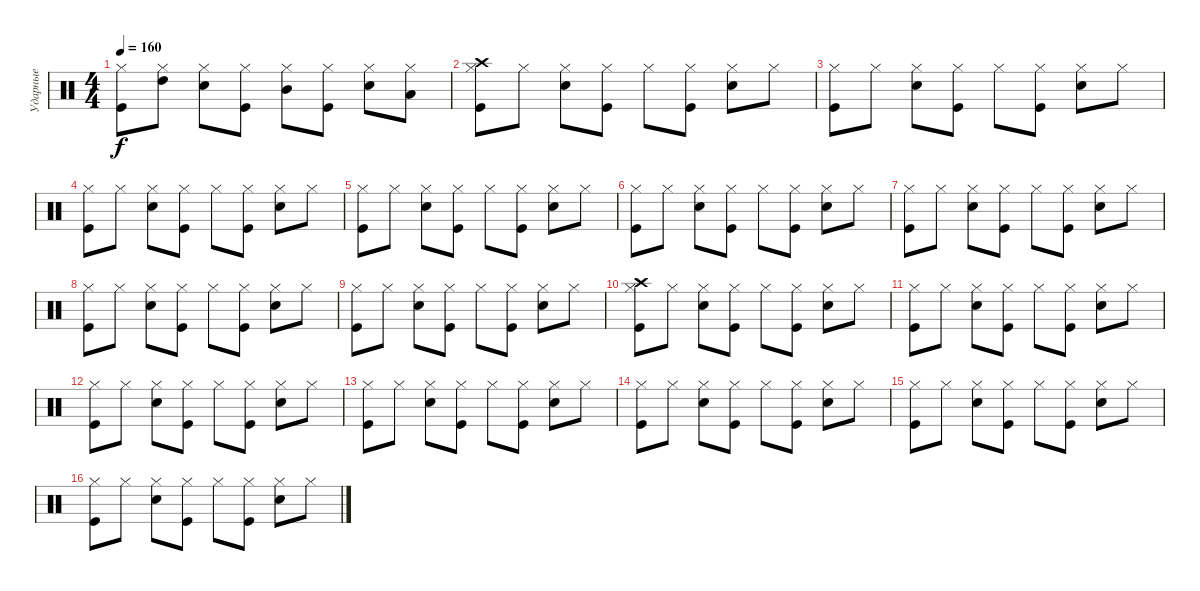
\track ("Ударные" "Ударные") {instrument percussion}
\staff {score}
\articulation defaults
\ts (4 4)
\tempo 160
\clef neutral
\ks c
("Kick (hit)" "Hi-Hat (closed)").8{dy f} ("High Tom (hit)" "Hi-Hat (closed)").8 ("Snare (hit) 2" "Hi-Hat (closed)").8 ("Kick (hit)" "Hi-Hat (closed)").8 ("Mid Tom (hit)" "Hi-Hat (closed)").8 ("Kick (hit)" "Hi-Hat (closed)").8 ("Snare (hit) 2" "Hi-Hat (closed)").8 ("Low Tom (hit)" "Hi-Hat (closed)").8 |
("Kick (hit)" "Crash high (hit)" "Hi-Hat (closed)").8 "Hi-Hat (closed)".8 ("Snare (hit) 2" "Hi-Hat (closed)").8 ("Kick (hit)" "Hi-Hat (closed)").8 "Hi-Hat (closed)".8 ("Kick (hit)" "Hi-Hat (closed)").8 ("Snare (hit) 2" "Hi-Hat (closed)").8 "Hi-Hat (closed)".8 |
("Kick (hit)" "Hi-Hat (closed)").8 "Hi-Hat (closed)".8 ("Snare (hit) 2" "Hi-Hat (closed)").8 ("Kick (hit)" "Hi-Hat (closed)").8 "Hi-Hat (closed)".8 ("Kick (hit)" "Hi-Hat (closed)").8 ("Snare (hit) 2" "Hi-Hat (closed)").8 "Hi-Hat (closed)".8 |
("Kick (hit)" "Hi-Hat (closed)").8 "Hi-Hat (closed)".8 ("Snare (hit) 2" "Hi-Hat (closed)").8 ("Kick (hit)" "Hi-Hat (closed)").8 "Hi-Hat (closed)".8 ("Kick (hit)" "Hi-Hat (closed)").8 ("Snare (hit) 2" "Hi-Hat (closed)").8 "Hi-Hat (closed)".8 |
("Kick (hit)" "Hi-Hat (closed)").8 "Hi-Hat (closed)".8 ("Snare (hit) 2" "Hi-Hat (closed)").8 ("Kick (hit)" "Hi-Hat (closed)").8 "Hi-Hat (closed)".8 ("Kick (hit)" "Hi-Hat (closed)").8 ("Snare (hit) 2" "Hi-Hat (closed)").8 "Hi-Hat (closed)".8 |
("Kick (hit)" "Hi-Hat (closed)").8 "Hi-Hat (closed)".8 ("Snare (hit) 2" "Hi-Hat (closed)").8 ("Kick (hit)" "Hi-Hat (closed)").8 "Hi-Hat (closed)".8 ("Kick (hit)" "Hi-Hat (closed)").8 ("Snare (hit) 2" "Hi-Hat (closed)").8 "Hi-Hat (closed)".8 |
("Kick (hit)" "Hi-Hat (closed)").8 "Hi-Hat (closed)".8 ("Snare (hit) 2" "Hi-Hat (closed)").8 ("Kick (hit)" "Hi-Hat (closed)").8 "Hi-Hat (closed)".8 ("Kick (hit)" "Hi-Hat (closed)").8 ("Snare (hit) 2" "Hi-Hat (closed)").8 "Hi-Hat (closed)".8 |
("Kick (hit)" "Hi-Hat (closed)").8 "Hi-Hat (closed)".8 ("Snare (hit) 2" "Hi-Hat (closed)").8 ("Kick (hit)" "Hi-Hat (closed)").8 "Hi-Hat (closed)".8 ("Kick (hit)" "Hi-Hat (closed)").8 ("Snare (hit) 2" "Hi-Hat (closed)").8 "Hi-Hat (closed)".8 |
("Kick (hit)" "Hi-Hat (closed)").8 "Hi-Hat (closed)".8 ("Snare (hit) 2" "Hi-Hat (closed)").8 ("Kick (hit)" "Hi-Hat (closed)").8 "Hi-Hat (closed)".8 ("Kick (hit)" "Hi-Hat (closed)").8 ("Snare (hit) 2" "Hi-Hat (closed)").8 "Hi-Hat (closed)".8 |
("Kick (hit)" "Crash high (hit)" "Hi-Hat (closed)").8 "Hi-Hat (closed)".8 ("Snare (hit) 2" "Hi-Hat (closed)").8 ("Kick (hit)" "Hi-Hat (closed)").8 "Hi-Hat (closed)".8 ("Kick (hit)" "Hi-Hat (closed)").8 ("Snare (hit) 2" "Hi-Hat (closed)").8 "Hi-Hat (closed)".8 |
("Kick (hit)" "Hi-Hat (closed)").8 "Hi-Hat (closed)".8 ("Snare (hit) 2" "Hi-Hat (closed)").8 ("Kick (hit)" "Hi-Hat (closed)").8 "Hi-Hat (closed)".8 ("Kick (hit)" "Hi-Hat (closed)").8 ("Snare (hit) 2" "Hi-Hat (closed)").8 "Hi-Hat (closed)".8 |
("Kick (hit)" "Hi-Hat (closed)").8 "Hi-Hat (closed)".8 ("Snare (hit) 2" "Hi-Hat (closed)").8 ("Kick (hit)" "Hi-Hat (closed)").8 "Hi-Hat (closed)".8 ("Kick (hit)" "Hi-Hat (closed)").8 ("Snare (hit) 2" "Hi-Hat (closed)").8 "Hi-Hat (closed)".8 |
("Kick (hit)" "Hi-Hat (closed)").8 "Hi-Hat (closed)".8 ("Snare (hit) 2" "Hi-Hat (closed)").8 ("Kick (hit)" "Hi-Hat (closed)").8 "Hi-Hat (closed)".8 ("Kick (hit)" "Hi-Hat (closed)").8 ("Snare (hit) 2" "Hi-Hat (closed)").8 "Hi-Hat (closed)".8 |
("Kick (hit)" "Hi-Hat (closed)").8 "Hi-Hat (closed)".8 ("Snare (hit) 2" "Hi-Hat (closed)").8 ("Kick (hit)" "Hi-Hat (closed)").8 "Hi-Hat (closed)".8 ("Kick (hit)" "Hi-Hat (closed)").8 ("Snare (hit) 2" "Hi-Hat (closed)").8 "Hi-Hat (closed)".8 |
("Kick (hit)" "Hi-Hat (closed)").8 "Hi-Hat (closed)".8 ("Snare (hit) 2" "Hi-Hat (closed)").8 ("Kick (hit)" "Hi-Hat (closed)").8 "Hi-Hat (closed)".8 ("Kick (hit)" "Hi-Hat (closed)").8 ("Snare (hit) 2" "Hi-Hat (closed)").8 "Hi-Hat (closed)".8 |
("Kick (hit)" "Hi-Hat (closed)").8 "Hi-Hat (closed)".8 ("Snare (hit) 2" "Hi-Hat (closed)").8 ("Kick (hit)" "Hi-Hat (closed)").8 "Hi-Hat (closed)".8 ("Kick (hit)" "Hi-Hat (closed)").8 ("Snare (hit) 2" "Hi-Hat (closed)").8 "Hi-Hat (closed)".8
